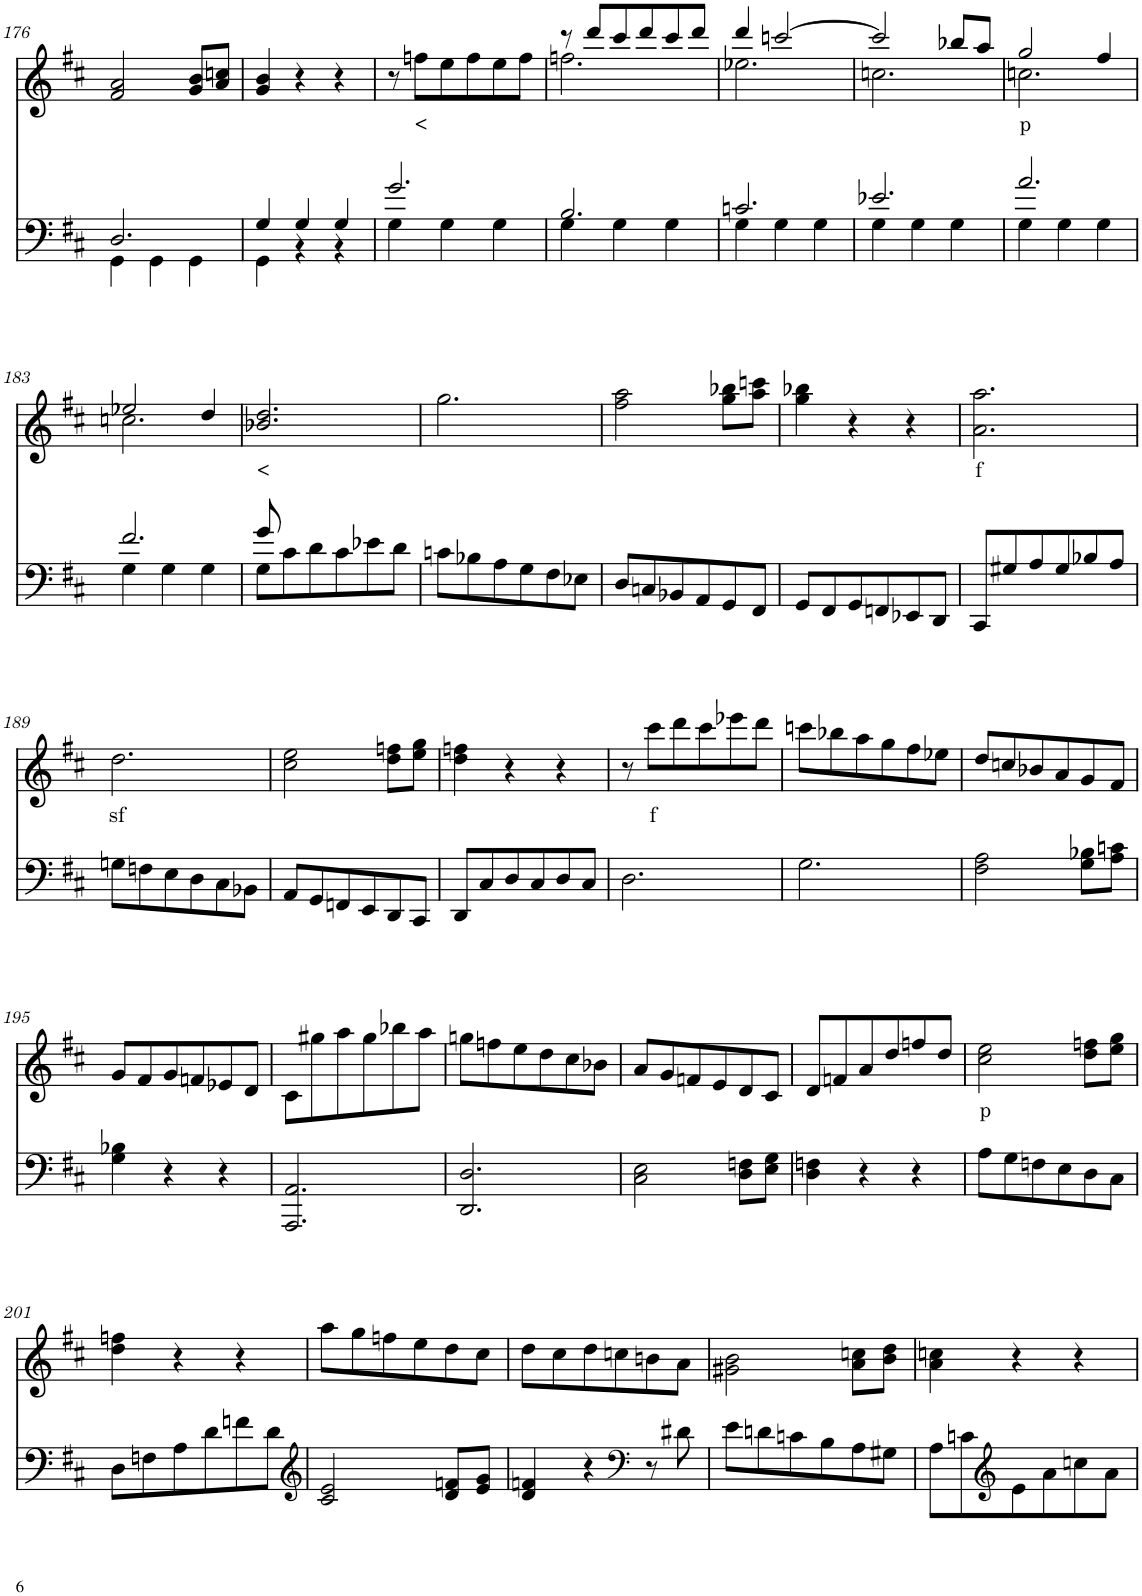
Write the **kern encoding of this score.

**kern	**kern	**text
*part2	*part1	*part1
*staff2	*staff1	*staff1
*I"piano	*I"piano	*
*I'Pno	*I'Pno	*
!!LO:PB:g=z
*clefF4	*clefG2	*
*k[f#c#]	*k[f#c#]	*
*D:	*D:	*
*M3/4	*M3/4	*
=176	=176	=176
*^	*	*
2.D/	4GG\	2f#/ 2a/	.
.	4GG\	.	.
.	4GG\	8g/ 8b/L	.
.	.	8a/ 8ccn/J	.
=177	=177	=177	=177
4G/	4GG\	4g/ 4b/	.
4G/	4r	4r	.
4G/	4r	4r	.
=178	=178	=178	=178
2.g/	4G\	8r	.
!	!	!	!LO:LY:b
.	.	8ffn\L	<
.	4G\	8ee\	.
.	.	8ff\	.
.	4G\	8ee\	.
.	.	8ff\J	.
=179	=179	=179	=179
*	*	*^	*
2.B/	4G\	8r	2.ffn\	.
.	.	8ddd/L	.	.
.	4G\	8ccc#/	.	.
.	.	8ddd/	.	.
.	4G\	8ccc#/	.	.
.	.	8ddd/J	.	.
=180	=180	=180	=180	=180
2.cn/	4G\	4ddd/	2.ee-X\	.
.	4G\	[2cccn/	.	.
.	4G\	.	.	.
=181	=181	=181	=181	=181
2.e-X/	4G\	2ccc/]	2.ccn\	.
.	4G\	.	.	.
.	4G\	8bb-X/L	.	.
.	.	8aa/J	.	.
=182	=182	=182	=182	=182
!	!	!	!	!LO:LY:b
2.a/	4G\	2gg/	2.ccn\	p
.	4G\	.	.	.
.	4G\	4ff#/	.	.
!!LO:LB:g=z	!!
=183	=183	=183	=183	=183
2.f#/	4G\	2ee-X/	2.ccn\	.
.	4G\	.	.	.
.	4G\	4dd/	.	.
*	*	*v	*v	*
=184	=184	=184	=184
!	!	!	!LO:LY:b
8g/	8G\L	2.b-X/ 2.dd/	<
2ryy	8c#\	.	.
.	8d\	.	.
.	8c#\	.	.
.	8e-X\	.	.
8ryy	8d\J	.	.
*v	*v	*	*
=185	=185	=185
8cn\L	2.gg\	.
8B-X\	.	.
8A\	.	.
8G\	.	.
8F#\	.	.
8E-X\J	.	.
=186	=186	=186
8D/L	2ff#\ 2aa\	.
8Cn/	.	.
8BB-X/	.	.
8AA/	.	.
8GG/	8gg\ 8bb-X\L	.
8FF#/J	8aa\ 8cccn\J	.
=187	=187	=187
8GG/L	4gg\ 4bb-X\	.
8FF#/	.	.
8GG/	4r	.
8FFn/	.	.
8EE-X/	4r	.
8DD/J	.	.
=188	=188	=188
!	!	!LO:LY:b
8CC#/L	2.a\ 2.aa\	f
8G#X/	.	.
8A/	.	.
8G#/	.	.
8B-X/	.	.
8A/J	.	.
!!LO:LB:g=z
=189	=189	=189
!	!	!LO:LY:b
8Gn\L	2.dd\	sf
8Fn\	.	.
8E\	.	.
8D\	.	.
8C#\	.	.
8BB-X\J	.	.
=190	=190	=190
8AA/L	2cc#\ 2ee\	.
8GG/	.	.
8FFn/	.	.
8EE/	.	.
8DD/	8dd\ 8ffn\L	.
8CC#/J	8ee\ 8gg\J	.
=191	=191	=191
8DD/L	4dd\ 4ffn\	.
8C#/	.	.
8D/	4r	.
8C#/	.	.
8D/	4r	.
8C#/J	.	.
=192	=192	=192
2.D\	8r	.
!	!	!LO:LY:b
.	8ccc#\L	f
.	8ddd\	.
.	8ccc#\	.
.	8eee-X\	.
.	8ddd\J	.
=193	=193	=193
2.G\	8cccn\L	.
.	8bb-X\	.
.	8aa\	.
.	8gg\	.
.	8ff#\	.
.	8ee-X\J	.
=194	=194	=194
2F#\ 2A\	8dd/L	.
.	8ccn/	.
.	8b-X/	.
.	8a/	.
8G\ 8B-X\L	8g/	.
8A\ 8cn\J	8f#/J	.
!!LO:LB:g=z
=195	=195	=195
4G\ 4B-X\	8g/L	.
.	8f#/	.
4r	8g/	.
.	8fn/	.
4r	8e-X/	.
.	8d/J	.
=196	=196	=196
2.AAA/ 2.AA/	8c#\L	.
.	8gg#X\	.
.	8aa\	.
.	8gg#\	.
.	8bb-X\	.
.	8aa\J	.
=197	=197	=197
2.DD/ 2.D/	8ggn\L	.
.	8ffn\	.
.	8ee\	.
.	8dd\	.
.	8cc#\	.
.	8b-X\J	.
=198	=198	=198
2C#\ 2E\	8a/L	.
.	8g/	.
.	8fn/	.
.	8e/	.
8D\ 8Fn\L	8d/	.
8E\ 8G\J	8c#/J	.
=199	=199	=199
4D\ 4Fn\	8d/L	.
.	8fn/	.
4r	8a/	.
.	8dd/	.
4r	8ffn/	.
.	8dd/J	.
=200	=200	=200
!	!	!LO:LY:b
8A\L	2cc#\ 2ee\	p
8G\	.	.
8Fn\	.	.
8E\	.	.
8D\	8dd\ 8ffn\L	.
8C#\J	8ee\ 8gg\J	.
!!LO:LB:g=z
=201	=201	=201
8D\L	4dd\ 4ffn\	.
8Fn\	.	.
8A\	4r	.
8d\	.	.
8fn\	4r	.
8d\J	.	.
=202	=202	=202
*clefG2	*	*
2c#/ 2e/	8aa\L	.
.	8gg\	.
.	8ffn\	.
.	8ee\	.
8d/ 8fn/L	8dd\	.
8e/ 8g/J	8cc#\J	.
=203	=203	=203
4d/ 4fn/	8dd\L	.
.	8cc#\	.
4r	8dd\	.
.	8ccn\	.
*clefF4	*	*
8r	8bn\	.
8d#X\	8a\J	.
=204	=204	=204
8e\L	2g#X\ 2b\	.
8dn\	.	.
8cn\	.	.
8B\	.	.
8A\	8a\ 8ccn\L	.
8G#X\J	8b\ 8dd\J	.
=205	=205	=205
8A\L	4a\ 4ccn\	.
8cn\	.	.
*clefG2	*	*
8e\	4r	.
8a\	.	.
8ccn\	4r	.
8a\J	.	.
=	=	=
*-	*-	*-
